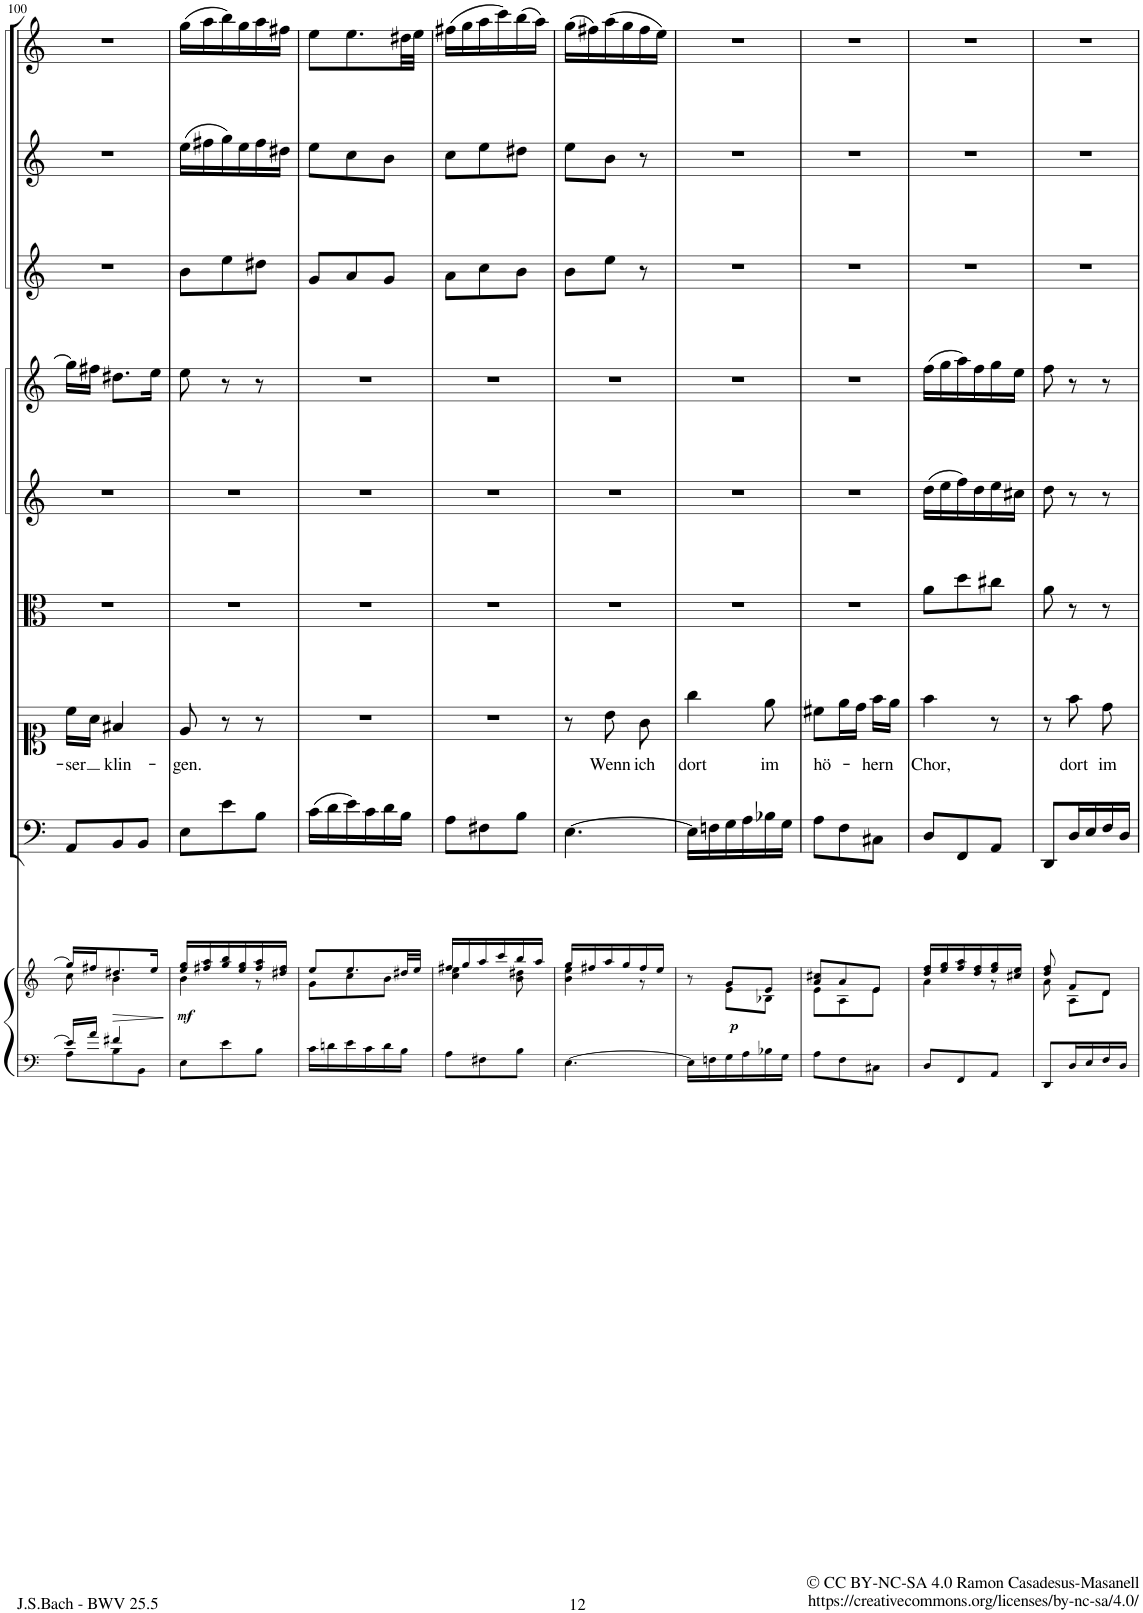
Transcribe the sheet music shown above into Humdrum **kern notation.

**kern	**kern	**dynam	**kern	**kern	**text	**kern	**kern	**kern	**kern	**kern	**kern
*part9	*part9	*part9	*part8	*part7	*part7	*part6	*part5	*part4	*part3	*part2	*part1
*staff10	*staff9	*staff9/10	*staff8	*staff7	*staff7	*staff6	*staff5	*staff4	*staff3	*staff2	*staff1
*I"Piano reduction	*	*	*I"Continuo	*I"Soprano	*	*I"Viola	*I"Oboe II Violino II	*I"Oboe I Violino I	*I"Flauto III	*I"Flauto II	*I"Flauto I
*I'Pno	*	*	*	*	*	*	*	*	*I'Fl	*I'Fl	*I'Fl
!!LO:PB:g=z
*clefF4	*clefG2	*	*clefF4	*clefC1	*	*clefC3	*clefG2	*clefG2	*clefG2	*clefG2	*clefG2
*k[]	*k[]	*	*k[]	*k[]	*	*k[]	*k[]	*k[]	*k[]	*k[]	*k[]
*M3/8	*M3/8	*	*M3/8	*M3/8	*	*M3/8	*M3/8	*M3/8	*M3/8	*M3/8	*M3/8
=100	=100	=100	=100	=100	=100	=100	=100	=100	=100	=100	=100
*^	*^	*	*	*	*	*	*	*	*	*	*
!	!	!	!	!	!	!	!LO:LY:b	!	!	!	!	!	!
16e/LL]	8A\L	16gg/LL]	8cc\	.	8AA/L	16cc\LL	-ser	4.r	4.r	16gg\LL]	4.r	4.r	4.r
16a/JJ	.	16ff#X/J	.	.	.	16a\JJ	.	.	.	16ff#X\JJ	.	.	.
!	!	!	!	!LO:HP:b	!	!	!LO:LY:b	!	!	!	!	!	!
4f#X/	8B\	8.dd#X/	4b\	>	8BB/	4f#X/	klin-	.	.	8.dd#X\L	.	.	.
.	8BB\J	.	.	.	8BB/J	.	.	.	.	.	.	.	.
.	.	16ee/Jk	.	.	.	.	.	.	.	16ee\Jk	.	.	.
*v	*v	*	*	*	*	*	*	*	*	*	*	*	*
*	*v	*v	*	*	*	*	*	*	*	*	*	*
.	.	]	.	.	.	.	.	.	.	.	.
=101	=101	=101	=101	=101	=101	=101	=101	=101	=101	=101	=101
*	*^	*	*	*	*	*	*	*	*	*	*
!	!	!	!LO:DY:b	!	!	!LO:LY:b	!	!	!	!	!	!
8E\L	16ee/ 16gg/LL	4b\	mf	8E\L	8e/	-gen.	4.r	4.r	8ee\	8b\L	(>16ee\LL	(>16gg\LL
.	16ff#X/ 16aa/	.	.	.	.	.	.	.	.	.	16ff#X\	16aa\
8e\	16gg/ 16bb/	.	.	8e\	8r	.	.	.	8r	8ee\	16gg\)	16bb\)
.	16ee/ 16gg/	.	.	.	.	.	.	.	.	.	16ee\	16gg\
8B\J	16ff#/ 16aa/	8r	.	8B\J	8r	.	.	.	8r	8dd#X\J	16ff#\	16aa\
.	16dd#X/ 16ff#/JJ	.	.	.	.	.	.	.	.	.	16dd#X\JJ	16ff#X\JJ
=102	=102	=102	=102	=102	=102	=102	=102	=102	=102	=102	=102	=102
16c\LL	8ee/L	8g\L	.	(>16c\LL	4.r	.	4.r	4.r	4.r	8g/L	8ee\L	8ee\L
16dn\	.	.	.	16d\	.	.	.	.	.	.	.	.
16e\	8.ee/	8cc\	.	16e\)	.	.	.	.	.	8a/	8cc\	8.ee\
16c\	.	.	.	16c\	.	.	.	.	.	.	.	.
16d\	.	8b\J	.	16d\	.	.	.	.	.	8g/J	8b\J	.
16B\JJ	32dd#X/LL	.	.	16B\JJ	.	.	.	.	.	.	.	32dd#X\LL
.	32ee/JJJ	.	.	.	.	.	.	.	.	.	.	32ee\JJJ
=103	=103	=103	=103	=103	=103	=103	=103	=103	=103	=103	=103	=103
8A\L	16ff#X/LL	4cc\ 4ee\	.	8A\L	4.r	.	4.r	4.r	4.r	8a\L	8cc\L	(>16ff#X\LL
.	16gg/	.	.	.	.	.	.	.	.	.	.	16gg\
8F#X\	16aa/	.	.	8F#X\	.	.	.	.	.	8cc\	8ee\	16aa\
.	16ccc/	.	.	.	.	.	.	.	.	.	.	16ccc\)
8B\J	16bb/	8b\ 8dd#X\	.	8B\J	.	.	.	.	.	8b\J	8dd#X\J	(>16bb\
.	16aa/JJ	.	.	.	.	.	.	.	.	.	.	16aa\JJ)
=104	=104	=104	=104	=104	=104	=104	=104	=104	=104	=104	=104	=104
[4.E\	16gg/LL	4b\ 4ee\	.	[4.E\	8r	.	4.r	4.r	4.r	8b\L	8ee\L	(>16gg\LL
.	16ff#X/	.	.	.	.	.	.	.	.	.	.	16ff#X\)
!	!	!	!	!	!	!LO:LY:b	!	!	!	!	!	!
.	16aa/	.	.	.	8b\	Wenn	.	.	.	8ee\J	8b\J	(>16aa\
.	16gg/	.	.	.	.	.	.	.	.	.	.	16gg\
!	!	!	!	!	!	!LO:LY:b	!	!	!	!	!	!
.	16ff#/	8r	.	.	8g\	ich	.	.	.	8r	8r	16ff#\
.	16ee/JJ	.	.	.	.	.	.	.	.	.	.	16ee\JJ)
=105	=105	=105	=105	=105	=105	=105	=105	=105	=105	=105	=105	=105
!	!	!	!	!	!	!LO:LY:b	!	!	!	!	!	!
16E\LL]	8r	8ryy	.	16E\LL]	4gg\	dort	4.r	4.r	4.r	4.r	4.r	4.r
16Fn\	.	.	.	16Fn\	.	.	.	.	.	.	.	.
!	!	!	!LO:DY:b	!	!	!	!	!	!	!	!	!
16G\	8g/L	8e\L	p	16G\	.	.	.	.	.	.	.	.
16A\	.	.	.	16A\	.	.	.	.	.	.	.	.
!	!	!	!	!	!	!LO:LY:b	!	!	!	!	!	!
16B-X\	8e/J	8B-X\J	.	16B-X\	8ee\	im	.	.	.	.	.	.
16G\JJ	.	.	.	16G\JJ	.	.	.	.	.	.	.	.
=106	=106	=106	=106	=106	=106	=106	=106	=106	=106	=106	=106	=106
!	!	!	!	!	!	!LO:LY:b	!	!	!	!	!	!
8A\L	8a/ 8cc#X/L	8e\L	.	8A\L	8cc#X\L	hö-	4.r	4.r	4.r	4.r	4.r	4.r
8F\	8a/	8A\	.	8F\	16ee\L	.	.	.	.	.	.	.
.	.	.	.	.	16dd\JJ	.	.	.	.	.	.	.
!	!	!	!	!	!	!LO:LY:b	!	!	!	!	!	!
8C#X\J	8e/J	8e\J	.	8C#X\J	16ff\LL	hern	.	.	.	.	.	.
.	.	.	.	.	16ee\JJ	.	.	.	.	.	.	.
=107	=107	=107	=107	=107	=107	=107	=107	=107	=107	=107	=107	=107
!	!	!	!	!	!	!LO:LY:b	!	!	!	!	!	!
8D/L	16dd/ 16ff/LL	4a\	.	8D/L	4ff\	Chor,	8a\L	(>16dd\LL	(>16ff\LL	4.r	4.r	4.r
.	16ee/ 16gg/	.	.	.	.	.	.	16ee\	16gg\	.	.	.
8FF/	16ff/ 16aa/	.	.	8FF/	.	.	8dd\	16ff\)	16aa\)	.	.	.
.	16dd/ 16ff/	.	.	.	.	.	.	16dd\	16ff\	.	.	.
8AA/J	16ee/ 16gg/	8r	.	8AA/J	8r	.	8cc#X\J	16ee\	16gg\	.	.	.
.	16cc#X/ 16ee/JJ	.	.	.	.	.	.	16cc#X\JJ	16ee\JJ	.	.	.
=108	=108	=108	=108	=108	=108	=108	=108	=108	=108	=108	=108	=108
8DD/L	8dd/ 8ff/	8a\	.	8DD/L	8r	.	8a\	8dd\	8ff\	4.r	4.r	4.r
!	!	!	!	!	!	!LO:LY:b	!	!	!	!	!	!
16D/L	8f/L	8A\L	.	16D/L	8ff\	dort	8r	8r	8r	.	.	.
16E/	.	.	.	16E/	.	.	.	.	.	.	.	.
!	!	!	!	!	!	!LO:LY:b	!	!	!	!	!	!
16F/	8d/J	8d\J	.	16F/	8dd\	im	8r	8r	8r	.	.	.
16D/JJ	.	.	.	16D/JJ	.	.	.	.	.	.	.	.
*	*v	*v	*	*	*	*	*	*	*	*	*	*
=	=	=	=	=	=	=	=	=	=	=	=
*-	*-	*-	*-	*-	*-	*-	*-	*-	*-	*-	*-
